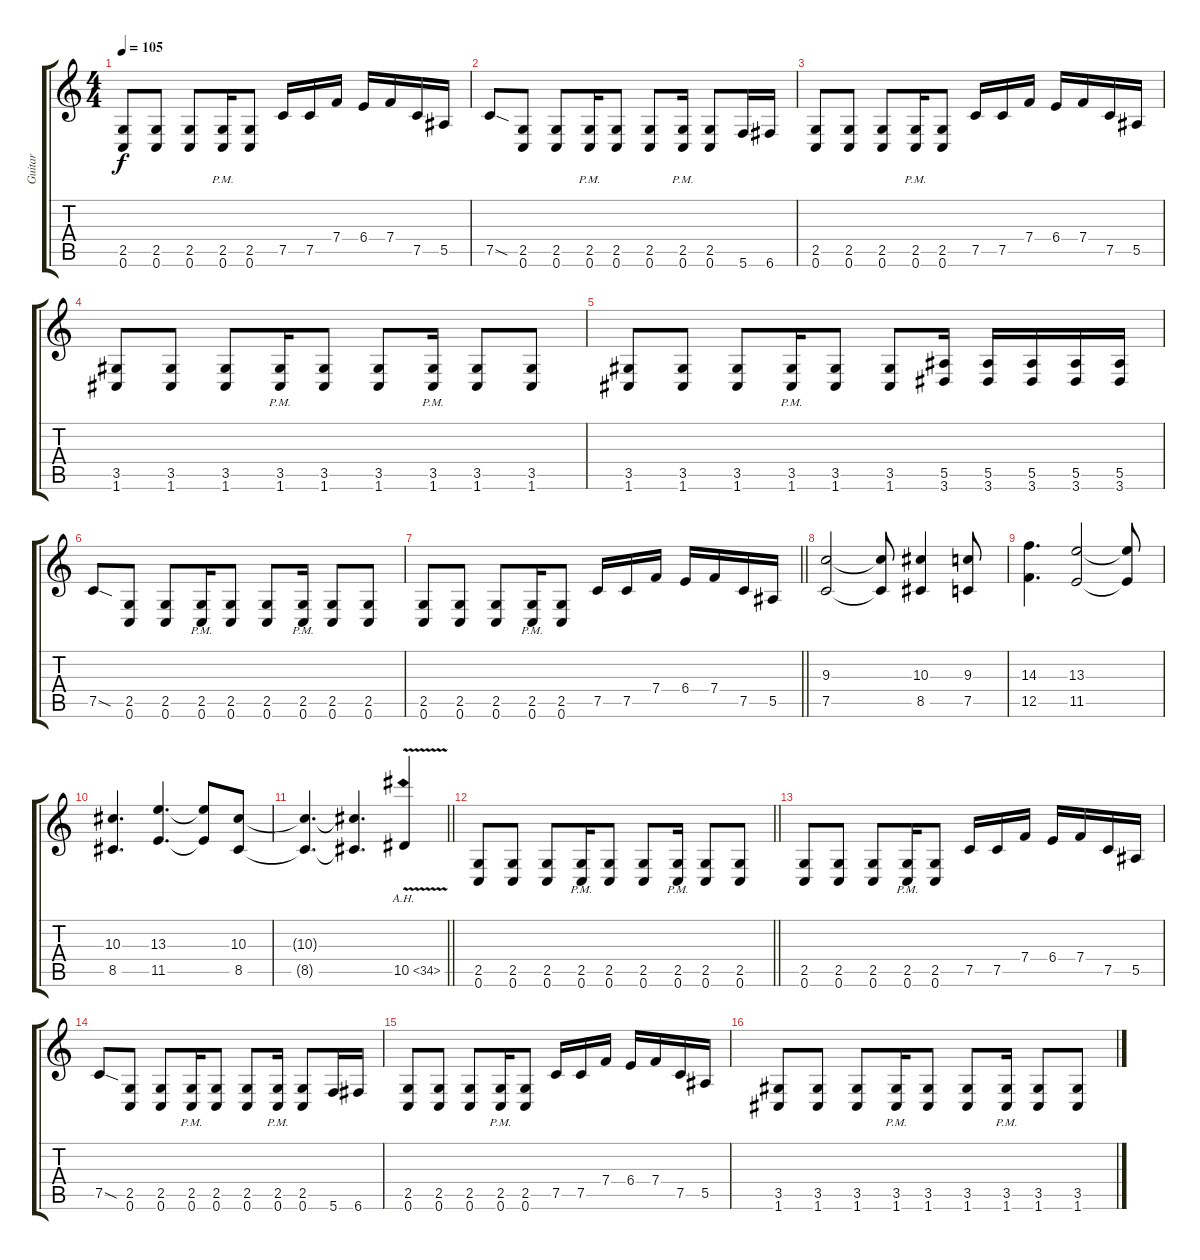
\track ("Guitar" "Guitar") {instrument distortionguitar}
\staff {score tabs}
\tuning (C4 G3 Eb3 Bb2 F2 C2) {hide}
\ts (4 4)
\tempo 105
\clef g2
\ks c
(2.5 0.6).8{dy f} (2.5 0.6).8 (2.5 0.6).8 (2.5{pm} 0.6{pm}).16 (2.5 0.6).8 7.5.16 7.5.16 7.4.16 6.4.16 7.4.16 7.5.16 5.5.16 |
7.5{sod}.8 (2.5 0.6).8 (2.5 0.6).8 (2.5{pm} 0.6{pm}).16 (2.5 0.6).8 (2.5 0.6).8 (2.5{pm} 0.6{pm}).16 (2.5 0.6).8 5.6.16 6.6.16 |
(2.5 0.6).8 (2.5 0.6).8 (2.5 0.6).8 (2.5{pm} 0.6{pm}).16 (2.5 0.6).8 7.5.16 7.5.16 7.4.16 6.4.16 7.4.16 7.5.16 5.5.16 |
(3.5 1.6).8 (3.5 1.6).8 (3.5 1.6).8 (3.5{pm} 1.6{pm}).16 (3.5 1.6).8 (3.5 1.6).8 (3.5{pm} 1.6{pm}).16 (3.5 1.6).8 (3.5 1.6).8 |
(3.5 1.6).8 (3.5 1.6).8 (3.5 1.6).8 (3.5{pm} 1.6{pm}).16 (3.5 1.6).8 (3.5 1.6).8 (5.5 3.6).16 (5.5 3.6).16 (5.5 3.6).16 (5.5 3.6).16 (5.5 3.6).16 |
7.5{sod}.8 (2.5 0.6).8 (2.5 0.6).8 (2.5{pm} 0.6{pm}).16 (2.5 0.6).8 (2.5 0.6).8 (2.5{pm} 0.6{pm}).16 (2.5 0.6).8 (2.5 0.6).8 |
\barLineRight lightlight
(2.5 0.6).8 (2.5 0.6).8 (2.5 0.6).8 (2.5{pm} 0.6{pm}).16 (2.5 0.6).8 7.5.16 7.5.16 7.4.16 6.4.16 7.4.16 7.5.16 5.5.16 |
\section ("" "")
(9.3 7.5).2 (9.3{t} 7.5{t}).8 (10.3 8.5).4 (9.3 7.5).8 |
(14.3 12.5).4{d} (13.3 11.5).2 (13.3{t} 11.5{t}).8 |
(10.3 8.5).4{d} (13.3 11.5).4{d} (13.3{t} 11.5{t}).8 (10.3 8.5).8 |
\barLineRight lightlight
(10.3{t} 8.5{t}).4{d} (10.3{t} 8.5{t}).4{d} 10.5{ah 24 v}.4 |
\section ("" "")
\barLineRight lightlight
(2.5 0.6).8 (2.5 0.6).8 (2.5 0.6).8 (2.5{pm} 0.6{pm}).16 (2.5 0.6).8 (2.5 0.6).8 (2.5{pm} 0.6{pm}).16 (2.5 0.6).8 (2.5 0.6).8 |
(2.5 0.6).8 (2.5 0.6).8 (2.5 0.6).8 (2.5{pm} 0.6{pm}).16 (2.5 0.6).8 7.5.16 7.5.16 7.4.16 6.4.16 7.4.16 7.5.16 5.5.16 |
7.5{sod}.8 (2.5 0.6).8 (2.5 0.6).8 (2.5{pm} 0.6{pm}).16 (2.5 0.6).8 (2.5 0.6).8 (2.5{pm} 0.6{pm}).16 (2.5 0.6).8 5.6.16 6.6.16 |
(2.5 0.6).8 (2.5 0.6).8 (2.5 0.6).8 (2.5{pm} 0.6{pm}).16 (2.5 0.6).8 7.5.16 7.5.16 7.4.16 6.4.16 7.4.16 7.5.16 5.5.16 |
(3.5 1.6).8 (3.5 1.6).8 (3.5 1.6).8 (3.5{pm} 1.6{pm}).16 (3.5 1.6).8 (3.5 1.6).8 (3.5{pm} 1.6{pm}).16 (3.5 1.6).8 (3.5 1.6).8
